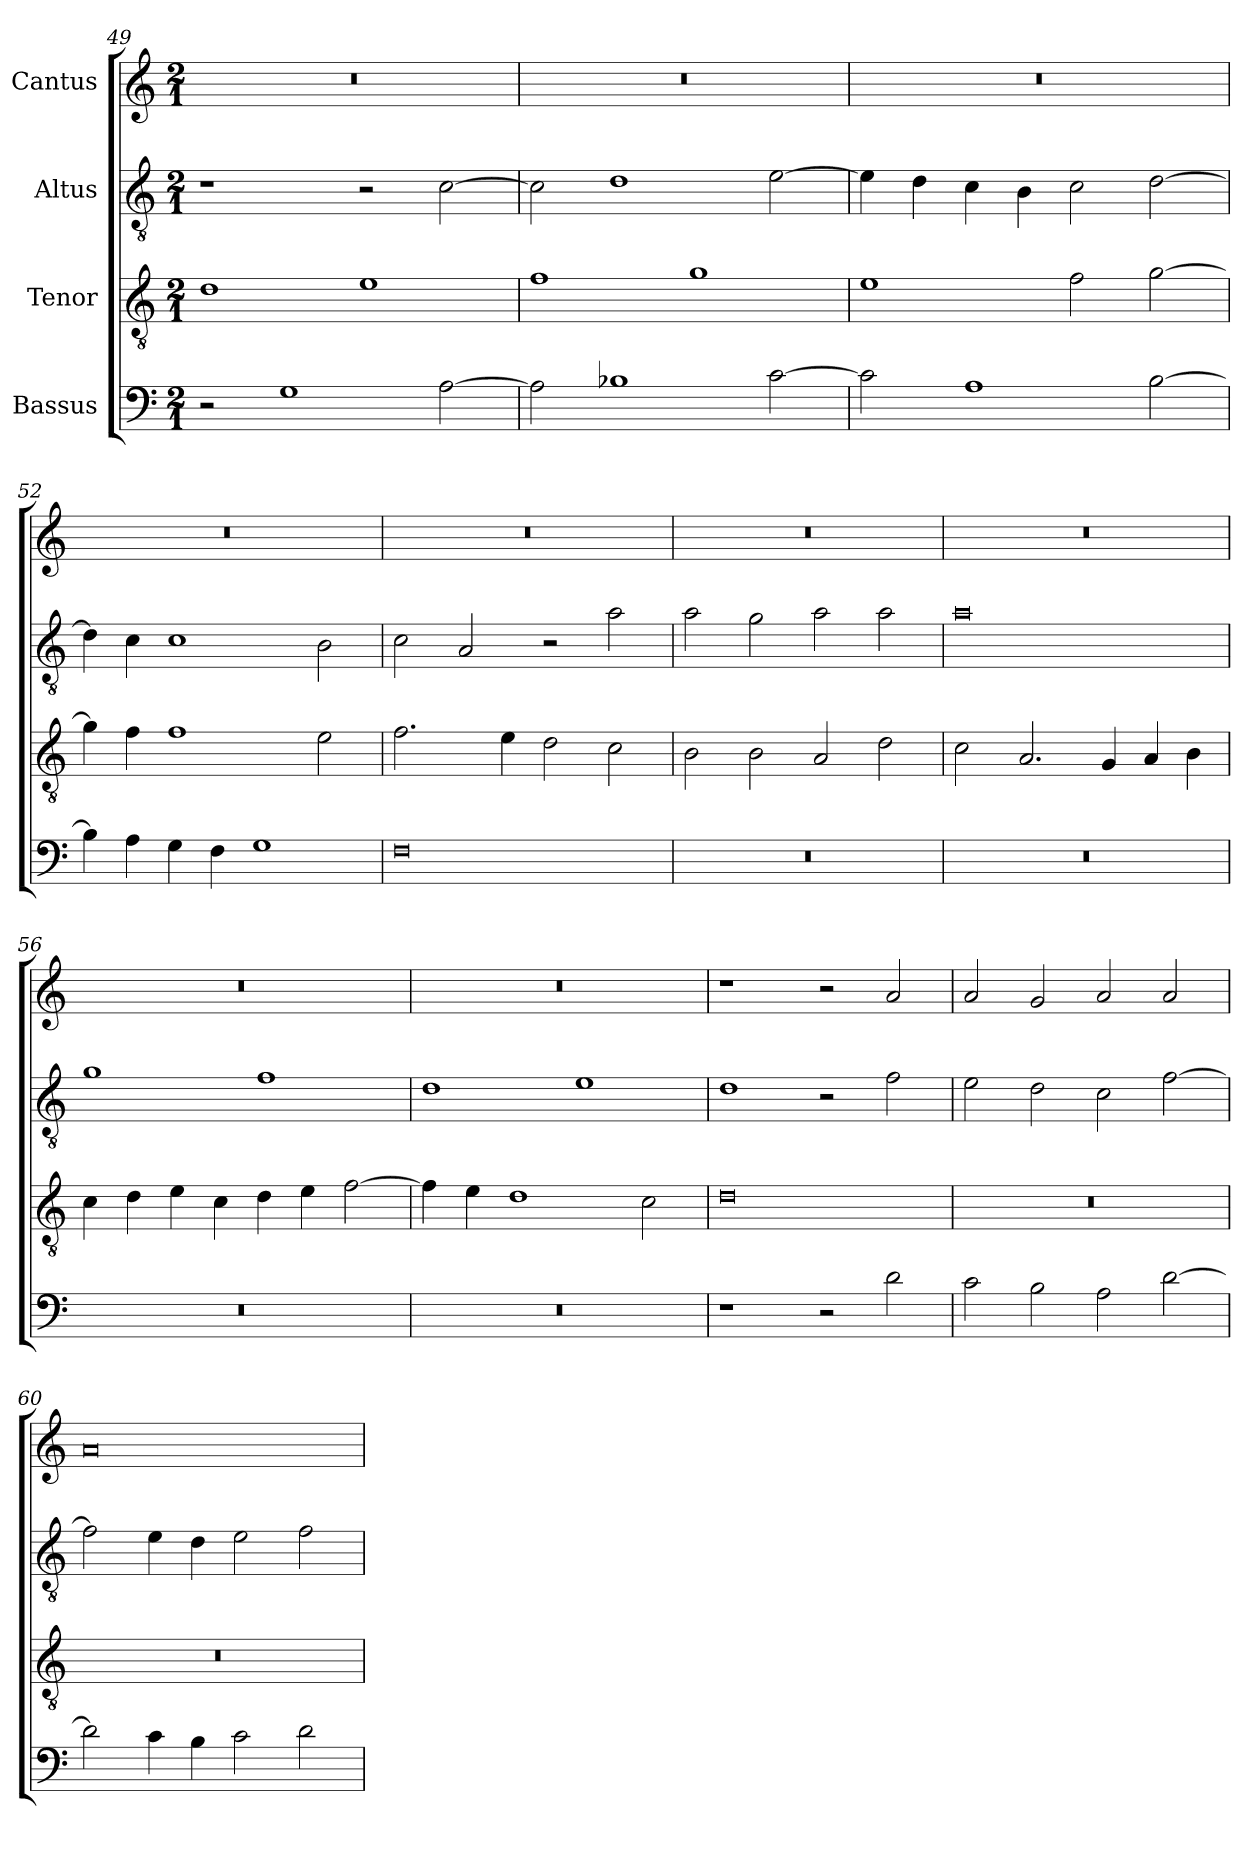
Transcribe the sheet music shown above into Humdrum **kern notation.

**kern	**kern	**kern	**kern
*part4	*part3	*part2	*part1
*staff4	*staff3	*staff2	*staff1
*I"Bassus	*I"Tenor	*I"Altus	*I"Cantus
!!LO:LB:g=z
*clefF4	*clefGv2	*clefGv2	*clefG2
*	*ITrd7c12	*ITrd7c12	*
*k[]	*k[]	*k[]	*k[]
*C:	*C:	*C:	*C:
*M2/1	*M2/1	*M2/1	*M2/1
=49	=49	=49	=49
!	!	!	!LO:N:vis=1
2r	1Di	1r	0r
1Gi	.	.	.
.	1Ei	2r	.
[>2Ai\	.	[>2Ci\	.
=50	=50	=50	=50
!	!	!	!LO:N:vis=1
2Ai\]	1Fi	2Ci\]	0r
1B-Xi	.	1Di	.
.	1Gi	.	.
[>2ci\	.	[>2Ei\	.
=51	=51	=51	=51
!	!	!	!LO:N:vis=1
2ci\]	1Ei	4Ei\]	0r
.	.	4Di\	.
1Ai	.	4Ci\	.
.	.	4BBi\	.
.	2Fi\	2Ci\	.
[>2Bi\	[>2Gi\	[>2Di\	.
=52	=52	=52	=52
!	!	!	!LO:N:vis=1
4Bi\]	4Gi\]	4Di\]	0r
4Ai\	4Fi\	4Ci\	.
4Gi\	1Fi	1Ci	.
4Fi\	.	.	.
1Gi	.	.	.
.	2Ei\	2BBi\	.
=53	=53	=53	=53
!	!	!	!LO:N:vis=1
0Fi	2.Fi\	2Ci\	0r
.	.	2AAi/	.
.	4Ei\	.	.
.	2Di\	2r	.
.	2Ci\	2Ai\	.
!!LO:LB:g=z
=54	=54	=54	=54
!LO:N:vis=1	!	!	!LO:N:vis=1
0r	2BBi\	2Ai\	0r
.	2BBi\	2Gi\	.
.	2AAi/	2Ai\	.
.	2Di\	2Ai\	.
=55	=55	=55	=55
!LO:N:vis=1	!	!	!LO:N:vis=1
0r	2Ci\	0Ai	0r
.	2.AAi/	.	.
.	4GGi/	.	.
.	4AAi/	.	.
.	4BBi\	.	.
=56	=56	=56	=56
!LO:N:vis=1	!	!	!LO:N:vis=1
0r	4Ci\	1Gi	0r
.	4Di\	.	.
.	4Ei\	.	.
.	4Ci\	.	.
.	4Di\	1Fi	.
.	4Ei\	.	.
.	[>2Fi\	.	.
=57	=57	=57	=57
!LO:N:vis=1	!	!	!LO:N:vis=1
0r	4Fi\]	1Di	0r
.	4Ei\	.	.
.	1Di	.	.
.	.	1Ei	.
.	2Ci\	.	.
=58	=58	=58	=58
1r	0Di	1Di	1r
2r	.	2r	2r
2di\	.	2Fi\	2ai/
!!LO:PB:g=z
=59	=59	=59	=59
!	!LO:N:vis=1	!	!
2ci\	0r	2Ei\	2ai/
2Bi\	.	2Di\	2gi/
2Ai\	.	2Ci\	2ai/
[>2di\	.	[>2Fi\	2ai/
=60	=60	=60	=60
!	!LO:N:vis=1	!	!
2di\]	0r	2Fi\]	0ai
4ci\	.	4Ei\	.
4Bi\	.	4Di\	.
2ci\	.	2Ei\	.
2di\	.	2Fi\	.
=	=	=	=
*-	*-	*-	*-
